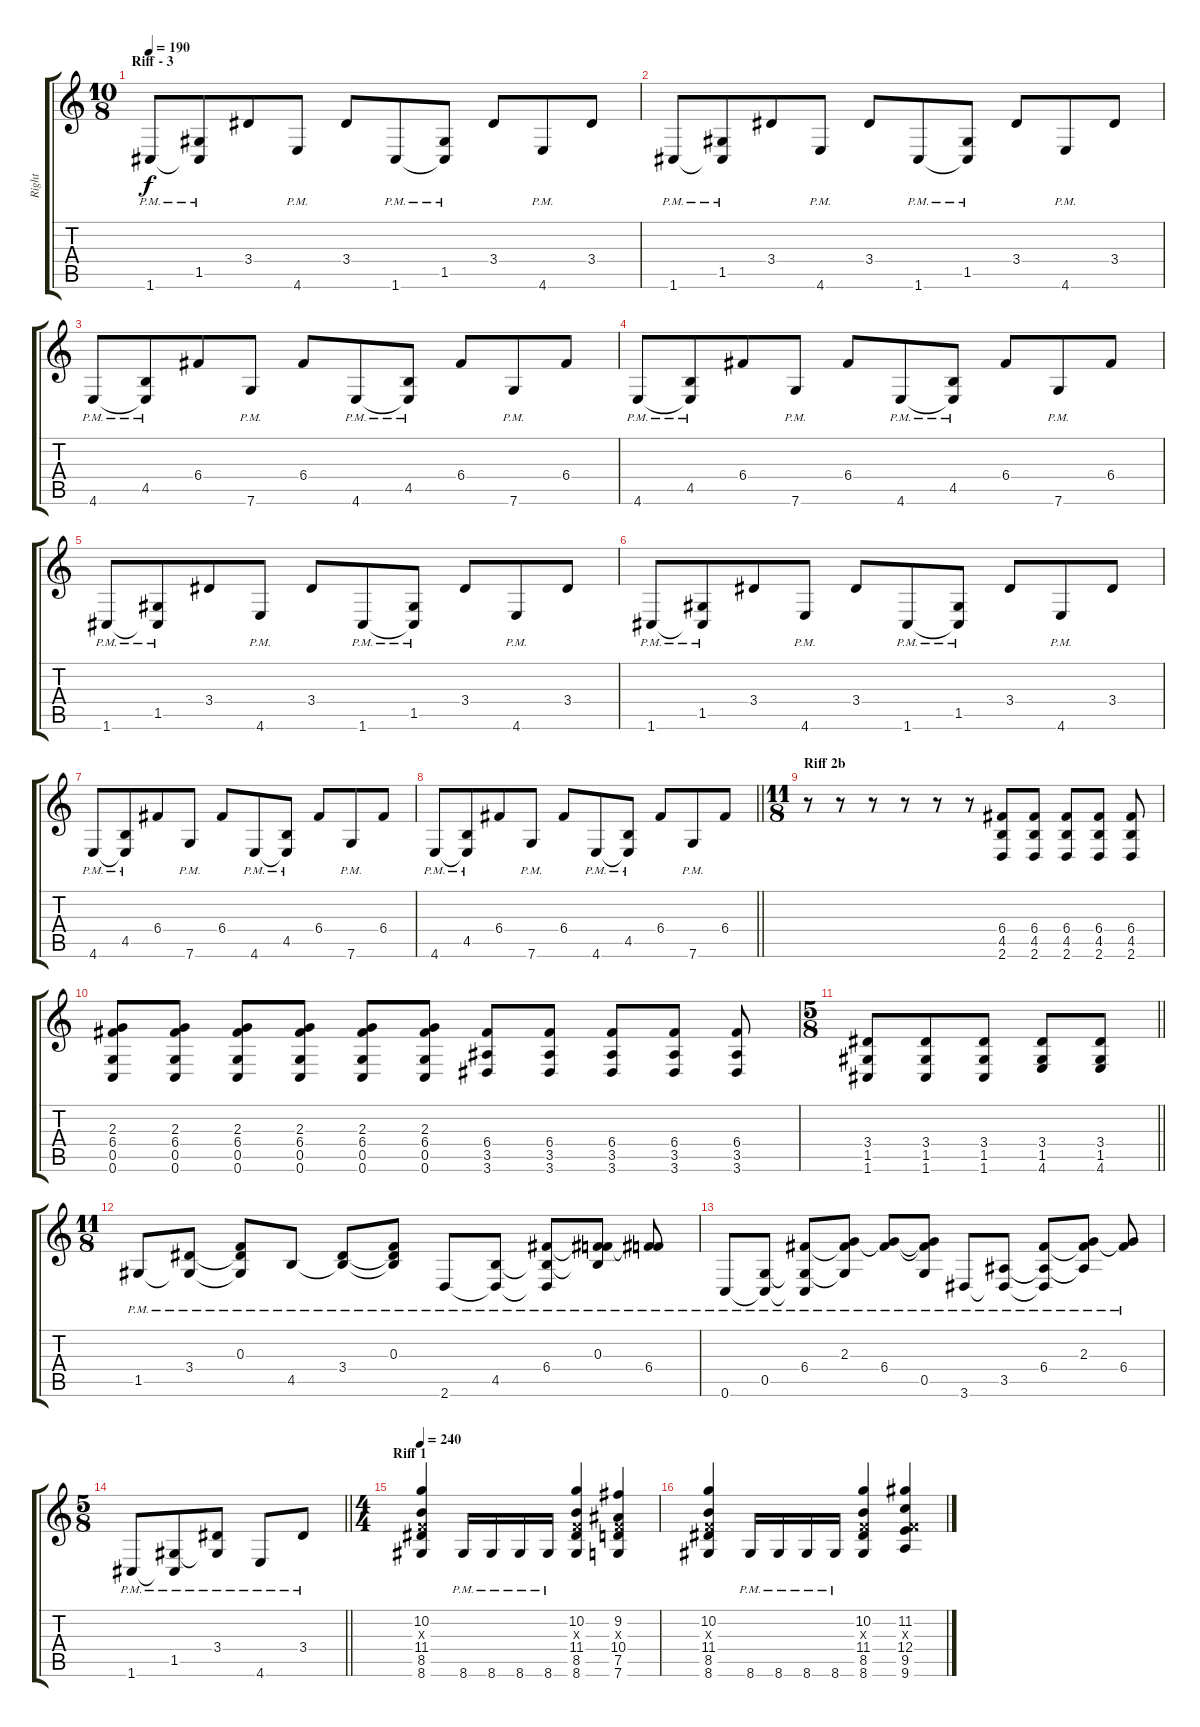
\track ("Right" "Right") {instrument distortionguitar}
\staff {score tabs}
\tuning (D4 A3 F3 C3 G2 C2) {hide}
\ts (10 8)
\section ("" "Riff - 3")
\tempo 190
\clef g2
\ks c
1.6{pm}.8{dy f} (1.5{pm} 1.6{t}).8 3.4.8 4.6{pm}.8 3.4.8 1.6{pm}.8 (1.5{pm} 1.6{t}).8 3.4.8 4.6{pm}.8 3.4.8 |
1.6{pm}.8 (1.5{pm} 1.6{t}).8 3.4.8 4.6{pm}.8 3.4.8 1.6{pm}.8 (1.5{pm} 1.6{t}).8 3.4.8 4.6{pm}.8 3.4.8 |
4.6{pm}.8 (4.5{pm} 4.6{t}).8 6.4.8 7.6{pm}.8 6.4.8 4.6{pm}.8 (4.5{pm} 4.6{t}).8 6.4.8 7.6{pm}.8 6.4.8 |
4.6{pm}.8 (4.5{pm} 4.6{t}).8 6.4.8 7.6{pm}.8 6.4.8 4.6{pm}.8 (4.5{pm} 4.6{t}).8 6.4.8 7.6{pm}.8 6.4.8 |
1.6{pm}.8 (1.5{pm} 1.6{t}).8 3.4.8 4.6{pm}.8 3.4.8 1.6{pm}.8 (1.5{pm} 1.6{t}).8 3.4.8 4.6{pm}.8 3.4.8 |
1.6{pm}.8 (1.5{pm} 1.6{t}).8 3.4.8 4.6{pm}.8 3.4.8 1.6{pm}.8 (1.5{pm} 1.6{t}).8 3.4.8 4.6{pm}.8 3.4.8 |
4.6{pm}.8 (4.5{pm} 4.6{t}).8 6.4.8 7.6{pm}.8 6.4.8 4.6{pm}.8 (4.5{pm} 4.6{t}).8 6.4.8 7.6{pm}.8 6.4.8 |
\barLineRight lightlight
4.6{pm}.8 (4.5{pm} 4.6{t}).8 6.4.8 7.6{pm}.8 6.4.8 4.6{pm}.8 (4.5{pm} 4.6{t}).8 6.4.8 7.6{pm}.8 6.4.8 |
\ts (11 8)
\section ("" "Riff 2b")
r.8 r.8 r.8 r.8 r.8 r.8 (6.4 4.5 2.6).8 (6.4 4.5 2.6).8 (6.4 4.5 2.6).8 (6.4 4.5 2.6).8 (6.4 4.5 2.6).8 |
(2.3 6.4 0.5 0.6).8 (2.3 6.4 0.5 0.6).8 (2.3 6.4 0.5 0.6).8 (2.3 6.4 0.5 0.6).8 (2.3 6.4 0.5 0.6).8 (2.3 6.4 0.5 0.6).8 (6.4 3.5 3.6).8 (6.4 3.5 3.6).8 (6.4 3.5 3.6).8 (6.4 3.5 3.6).8 (6.4 3.5 3.6).8 |
\ts (5 8)
\barLineRight lightlight
(3.4 1.5 1.6).8 (3.4 1.5 1.6).8 (3.4 1.5 1.6).8 (3.4 1.5 4.6).8 (3.4 1.5 4.6).8 |
\ts (11 8)
1.5{pm}.8 (3.4{pm} 1.5{t}).8 (0.3{pm} 3.4{t} 1.5{t}).8 4.5{pm}.8 (3.4{pm} 4.5{t}).8 (0.3{pm} 3.4{t} 4.5{t}).8 2.6{pm}.8 (4.5{pm} 2.6{t}).8 (6.4{pm} 4.5{t} 2.6{t}).8 (0.3{pm} 6.4{t} 4.5{t}).8 (0.3{t} 6.4{pm}).8 |
0.6{pm}.8 (0.5{pm} 0.6{t}).8 (6.4{pm} 0.5{t} 0.6{t}).8 (2.3{pm} 6.4{t} 0.5{t}).8 (2.3{t} 6.4{pm}).8 (2.3{t} 6.4{t} 0.5{pm}).8 3.6{pm}.8 (3.5{pm} 3.6{t}).8 (6.4{pm} 3.5{t} 3.6{t}).8 (2.3{pm} 6.4{t} 3.5{t}).8 (2.3{t} 6.4{pm}).8 |
\ts (5 8)
\barLineRight lightlight
1.6{pm}.8 (1.5{pm} 1.6{t}).8 (3.4{pm} 1.5{t}).8 4.6{pm}.8 3.4{pm}.8 |
\ts (4 4)
\section ("" "Riff 1")
\tempo 240
(10.2 0.3{x} 11.4 8.5 8.6).4 8.6{pm}.16 8.6{pm}.16 8.6{pm}.16 8.6{pm}.16 (10.2 0.3{x} 11.4 8.5 8.6).4 (9.2 0.3{x} 10.4 7.5 7.6).4 |
(10.2 0.3{x} 11.4 8.5 8.6).4 8.6{pm}.16 8.6{pm}.16 8.6{pm}.16 8.6{pm}.16 (10.2 0.3{x} 11.4 8.5 8.6).4 (11.2 0.3{x} 12.4 9.5 9.6).4
